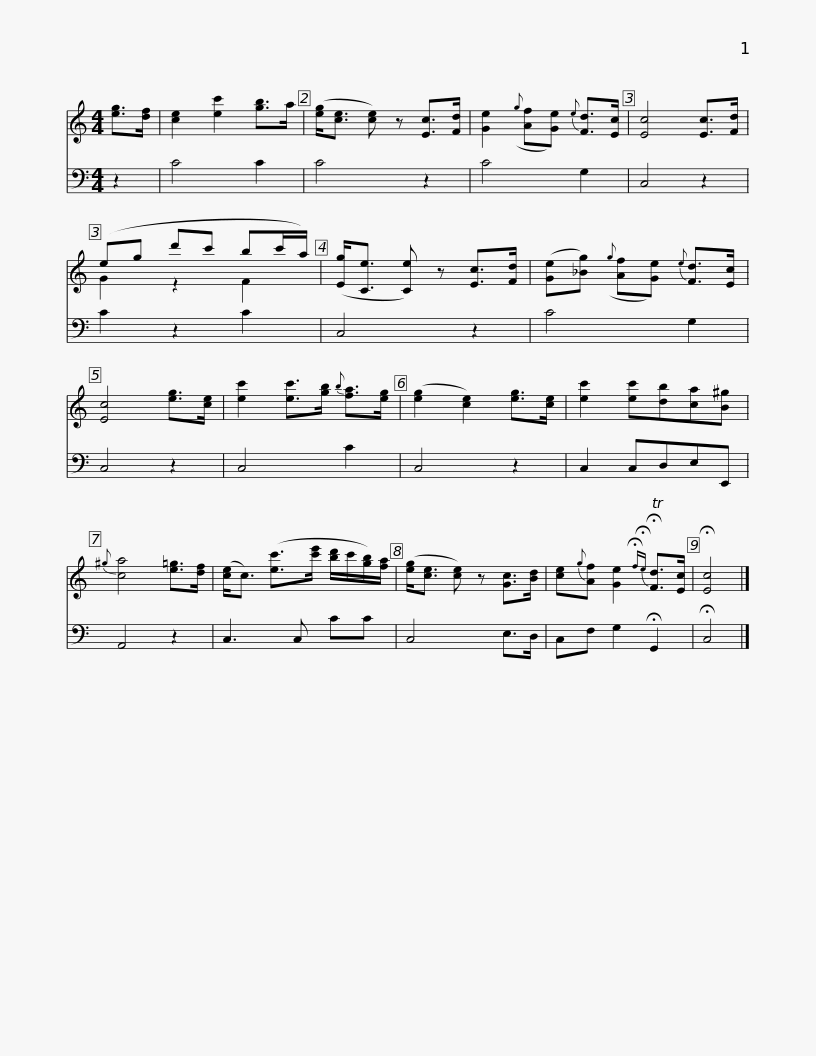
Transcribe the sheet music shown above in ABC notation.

X:1
%%score ( 1 2 ) 3
L:1/8
M:4/4
I:linebreak $
K:C
V:1 treble
V:2 treble
V:3 bass
V:1
 [eg]>[df] | [ce]2 [ec']2 [gb]>a | ([eg]<[ce] [ce]) z [Ec]>[Fd] | [Ge]2({g} [Af][Ge]){e} [Fd]>[Ec] | [Ec]4 [Ec]>[Fd] | %5
 (eg d'c' bc'/a/) | ([Eg]<[Ce] [Ce]) z [Ec]>[Fd] |$ ([Ge][_Bg])({g} [Af][Ge]){e} [Fd]>[Ec] | [Ec]4 [eg]>[ce] | [ec']2 [ec']>[gb]{b} [fa]>[eg] | %10
 ([eg]2 [ce]2) [eg]>[ce] | [ec']2 [ec'][db][ca][B^g] |{^g} [ca]4 [e=g]>[df] |$ ([ce]<c) ([ec']>[c'e'] [bd']/c'/[gb]/)[fa]/ | ([eg]<[ce] [ce]) z [Gc]>[Bd] | %15
 [ce]{g}[Af] [Ge]2{!fermata!f!fermata!e} !fermata!T[Fd]>[Ec] | !fermata![Ec]4 |] %17
V:2
 x2 | x6 | x6 | x6 | x6 | %5
 G2 z2 F2 | x6 |$ x6 | x6 | x6 | %10
 x6 | x6 | x6 |$ x6 | x6 | %15
 x6 | x4 |] %17
V:3
 z2 | C4 C2 | C4 z2 | C4 G,2 | C,4 z2 | %5
 C2 z2 C2 | C,4 z2 |$ C4 G,2 | C,4 z2 | C,4 C2 | %10
 C,4 z2 | C,2 C,D,E,E,, | A,,4 z2 |$ C,3 C, CC | C,4 E,>D, | %15
 C,F, G,2 !fermata!G,,2 | !fermata!C,4 |] %17
